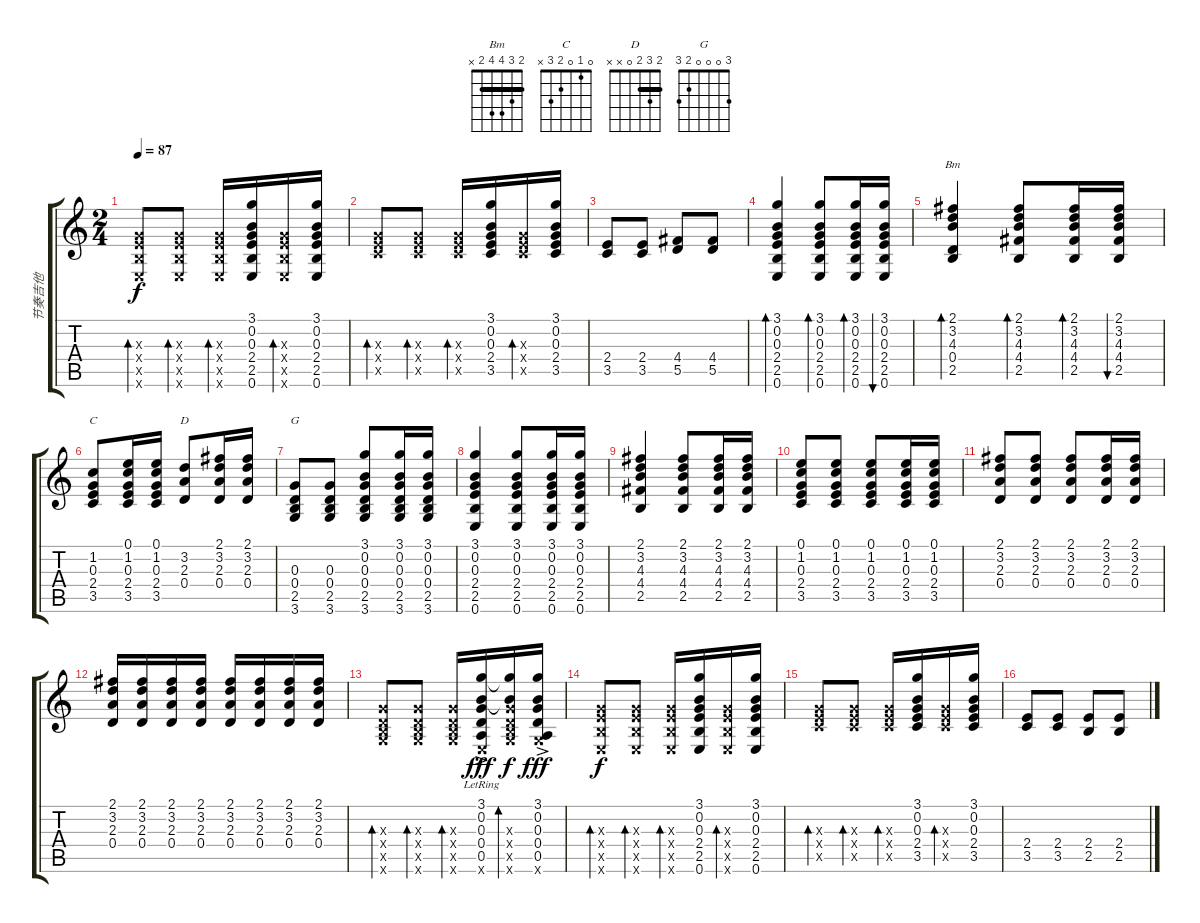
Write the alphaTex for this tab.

\track ("节奏吉他" "节奏吉他") {instrument acousticguitarsteel}
\staff {score tabs}
\tuning (E4 B3 G3 D3 A2 E2) {hide}
\chord ("Bm" 2 3 4 4 2 x) {barre 2}
\chord ("C" 0 1 0 2 3 x)
\chord ("D" 2 3 2 0 x x) {barre 2}
\chord ("G" 3 0 0 0 2 3)
\ts (2 4)
\tempo 87
\clef g2
\ks c
(0.3{x} 2.4{x} 2.5{x} 0.6{x}).8{bd 30 dy f} (0.3{x} 2.4{x} 2.5{x} 0.6{x}).8{bd 30} (0.3{x} 2.4{x} 2.5{x} 0.6{x}).16{bd 30} (3.1 0.2 0.3 2.4 2.5 0.6).16 (0.3{x} 2.4{x} 2.5{x} 0.6{x}).16{bd 30} (3.1 0.2 0.3 2.4 2.5 0.6).16 |
(0.3{x} 2.4{x} 3.5{x}).8{bd 30} (0.3{x} 2.4{x} 3.5{x}).8{bd 30} (0.3{x} 2.4{x} 3.5{x}).16{bd 30} (3.1 0.2 0.3 2.4 3.5).16 (0.3{x} 2.4{x} 3.5{x}).16{bd 30} (3.1 0.2 0.3 2.4 3.5).16 |
(2.4 3.5).8 (2.4 3.5).8 (4.4 5.5).8 (4.4 5.5).8 |
(3.1 0.2 0.3 2.4 2.5 0.6).4{bd 60} (3.1 0.2 0.3 2.4 2.5 0.6).8{bd 60} (3.1 0.2 0.3 2.4 2.5 0.6).16{bd 60} (3.1 0.2 0.3 2.4 2.5 0.6).16{bu 120} |
(2.1 3.2 4.3 0.4 2.5).4{bd 60 ch "Bm"} (2.1 3.2 4.3 4.4 2.5).8{bd 60} (2.1 3.2 4.3 4.4 2.5).16{bd 60} (2.1 3.2 4.3 4.4 2.5).16{bu 120} |
(1.2 0.3 2.4 3.5).8{ch "C"} (0.1 1.2 0.3 2.4 3.5).16 (0.1 1.2 0.3 2.4 3.5).16 (3.2 2.3 0.4).8{ch "D"} (2.1 3.2 2.3 0.4).16 (2.1 3.2 2.3 0.4).16 |
(0.3 0.4 2.5 3.6).8{ch "G"} (0.3 0.4 2.5 3.6).8 (3.1 0.2 0.3 0.4 2.5 3.6).8 (3.1 0.2 0.3 0.4 2.5 3.6).16 (3.1 0.2 0.3 0.4 2.5 3.6).16 |
(3.1 0.2 0.3 2.4 2.5 0.6).4 (3.1 0.2 0.3 2.4 2.5 0.6).8 (3.1 0.2 0.3 2.4 2.5 0.6).16 (3.1 0.2 0.3 2.4 2.5 0.6).16 |
(2.1 3.2 4.3 4.4 2.5).4 (2.1 3.2 4.3 4.4 2.5).8 (2.1 3.2 4.3 4.4 2.5).16 (2.1 3.2 4.3 4.4 2.5).16 |
(0.1 1.2 0.3 2.4 3.5).8 (0.1 1.2 0.3 2.4 3.5).8 (0.1 1.2 0.3 2.4 3.5).8 (0.1 1.2 0.3 2.4 3.5).16 (0.1 1.2 0.3 2.4 3.5).16 |
(2.1 3.2 2.3 0.4).8 (2.1 3.2 2.3 0.4).8 (2.1 3.2 2.3 0.4).8 (2.1 3.2 2.3 0.4).16 (2.1 3.2 2.3 0.4).16 |
(2.1 3.2 2.3 0.4).16 (2.1 3.2 2.3 0.4).16 (2.1 3.2 2.3 0.4).16 (2.1 3.2 2.3 0.4).16 (2.1 3.2 2.3 0.4).16 (2.1 3.2 2.3 0.4).16 (2.1 3.2 2.3 0.4).16 (2.1 3.2 2.3 0.4).16 |
(0.3{x} 0.4{x} 2.5{x} 3.6{x}).8{bd 30} (0.3{x} 0.4{x} 2.5{x} 3.6{x}).8{bd 30} (0.3{x} 0.4{x} 2.5{x} 3.6{x}).16{bd 30} (3.1{ac lr} 0.2{lr} 0.3 0.4 0.5 0.6{x}).16{dy fff} (3.1{t} 0.2{t} 0.3{x} 0.4{x} 2.5{x} 3.6{x}).16{bd 30 dy f} (3.1{ac} 0.2 0.3 0.4 0.5 3.6{x}).16{dy fff} |
(0.3{x} 2.4{x} 2.5{x} 0.6{x}).8{bd 30 dy f} (0.3{x} 2.4{x} 2.5{x} 0.6{x}).8{bd 30} (0.3{x} 2.4{x} 2.5{x} 0.6{x}).16{bd 30} (3.1 0.2 0.3 2.4 2.5 0.6).16 (0.3{x} 2.4{x} 2.5{x} 0.6{x}).16{bd 30} (3.1 0.2 0.3 2.4 2.5 0.6).16 |
(0.3{x} 2.4{x} 3.5{x}).8{bd 30} (0.3{x} 2.4{x} 3.5{x}).8{bd 30} (0.3{x} 2.4{x} 3.5{x}).16{bd 30} (3.1 0.2 0.3 2.4 3.5).16 (0.3{x} 2.4{x} 3.5{x}).16{bd 30} (3.1 0.2 0.3 2.4 3.5).16 |
(2.4 3.5).8 (2.4 3.5).8 (2.4 2.5).8 (2.4 2.5).8
